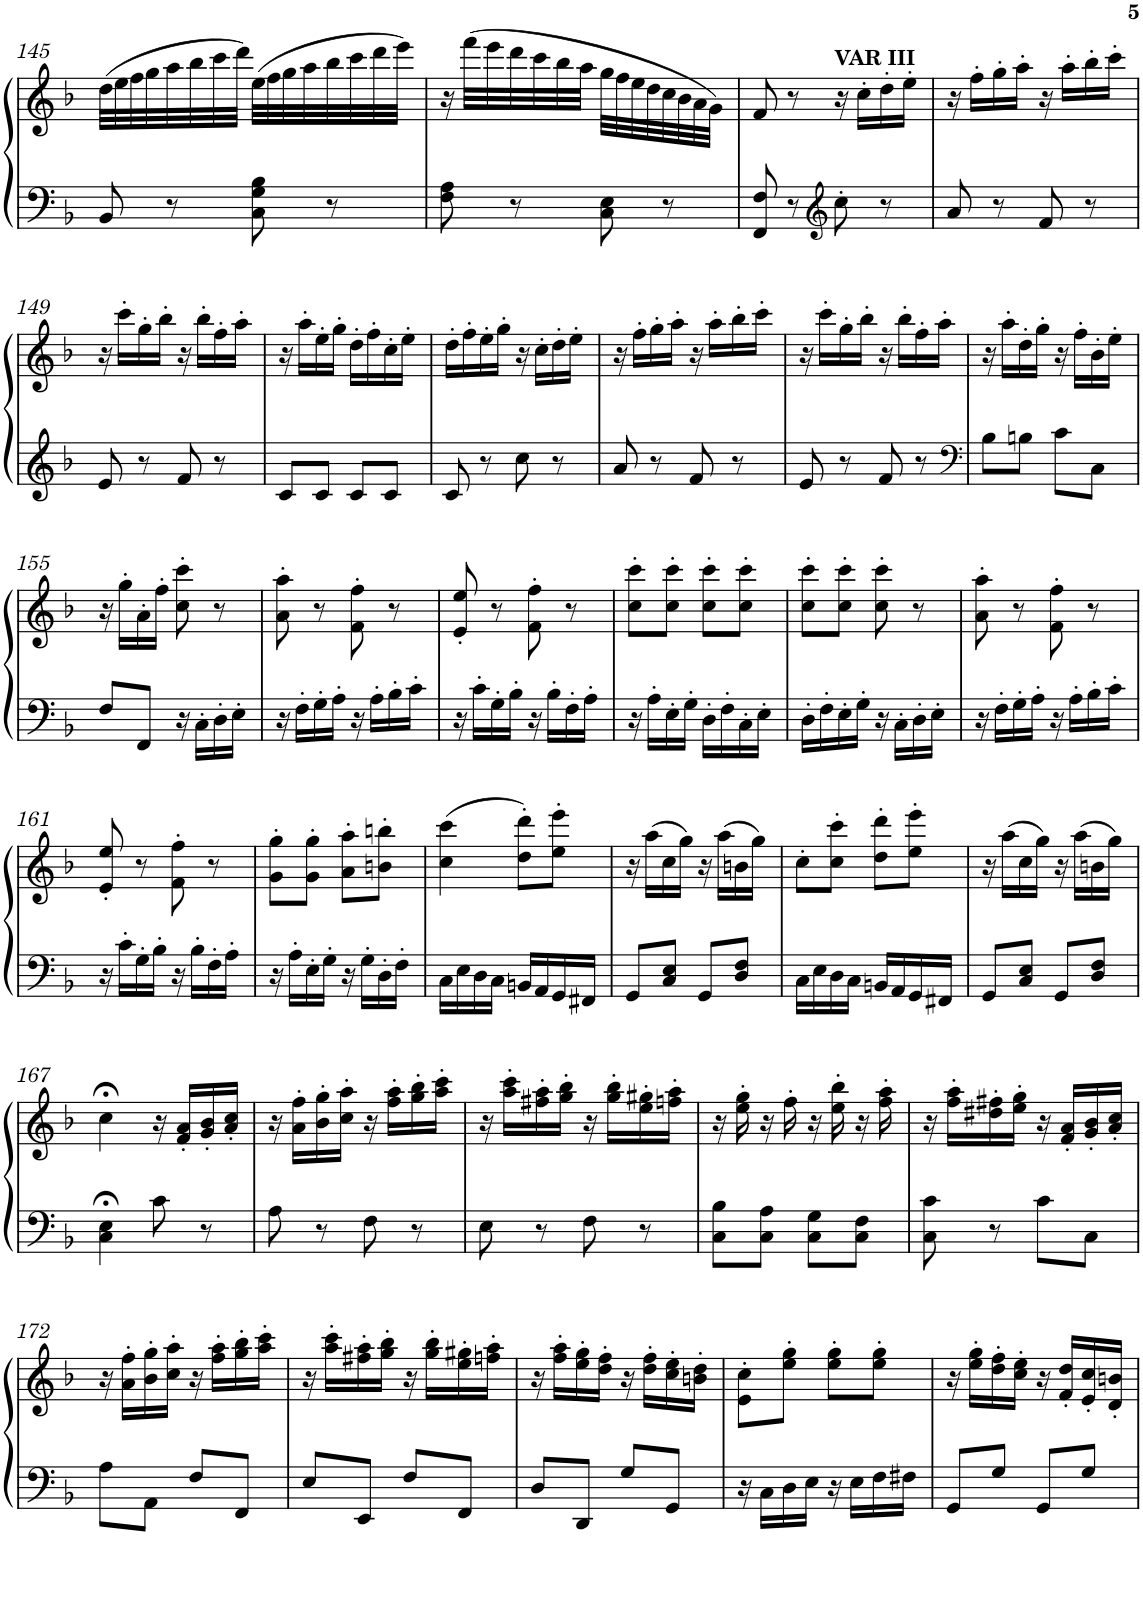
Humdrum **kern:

**kern	**kern
*part1	*part1
*staff2	*staff1
*I"Piano	*
*I'Pno.	*
!!LO:PB:g=z
*clefF4	*clefG2
*k[b-]	*k[b-]
*F:	*F:
*M2/4	*M2/4
=145	=145
8BB-/	(>32dd\LLL
.	32ee\
.	32ff\
.	32gg\
8r	32aa\
.	32bb-\
.	32ccc\
.	32ddd\JJJ)
8C\ 8G\ 8B-\	(>32ee\LLL
.	32ff\
.	32gg\
.	32aa\
8r	32bb-\
.	32ccc\
.	32ddd\
.	32eee\JJJ)
=146	=146
8F\ 8A\	16r
.	(>32fff\LLL
.	32eee\
8r	32ddd\
.	32ccc\
.	32bb-\
.	32aa\JJJ
8C\ 8E\	32gg\LLL
.	32ff\
.	32ee\
.	32dd\
8r	32cc\
.	32b-\
.	32a\
.	32g\JJJ)
=147	=147
8FF/ 8F/	8f/
8r	8r
*clefG2	*
!	!LO:TX:a:B:t=VAR III
8cc'\	16r
.	16cc'\LL
8r	16dd'\
.	16ee'\JJ
=148	=148
8a/	16r
.	16ff'\LL
8r	16gg'\
.	16aa'\JJ
8f/	16r
.	16aa'\LL
8r	16bb-'\
.	16ccc'\JJ
!!LO:LB:g=z
=149	=149
8e/	16r
.	16ccc'\LL
8r	16gg'\
.	16bb-'\JJ
8f/	16r
.	16bb-'\LL
8r	16ff'\
.	16aa'\JJ
=150	=150
8c/L	16r
.	16aa'\LL
8c/J	16ee'\
.	16gg'\JJ
8c/L	16dd'\LL
.	16ff'\
8c/J	16cc'\
.	16ee'\JJ
=151	=151
8c/	16dd'\LL
.	16ff'\
8r	16ee'\
.	16gg'\JJ
8cc\	16r
.	16cc'\LL
8r	16dd'\
.	16ee'\JJ
=152	=152
8a/	16r
.	16ff'\LL
8r	16gg'\
.	16aa'\JJ
8f/	16r
.	16aa'\LL
8r	16bb-'\
.	16ccc'\JJ
=153	=153
8e/	16r
.	16ccc'\LL
8r	16gg'\
.	16bb-'\JJ
8f/	16r
.	16bb-'\LL
8r	16ff'\
.	16aa'\JJ
=154	=154
*clefF4	*
8B-\L	16r
.	16aa'\LL
8Bn\J	16dd'\
.	16gg'\JJ
8c\L	16r
.	16ff'\LL
8C\J	16b-'\
.	16ee'\JJ
!!LO:LB:g=z
=155	=155
8F/L	16r
.	16gg'\LL
8FF/J	16a'\
.	16ff'\JJ
16r	8cc\' 8ccc\'
16C'\LL	.
16D'\	8r
16E'\JJ	.
=156	=156
16r	8a\' 8aa\'
16F'\LL	.
16G'\	8r
16A'\JJ	.
16r	8f\' 8ff\'
16A'\LL	.
16B-'\	8r
16c'\JJ	.
=157	=157
16r	8e/' 8ee/'
16c'\LL	.
16G'\	8r
16B-'\JJ	.
16r	8f\' 8ff\'
16B-'\LL	.
16F'\	8r
16A'\JJ	.
=158	=158
16r	8cc\' 8ccc\'L
16A'\LL	.
16E'\	8cc\' 8ccc\'J
16G'\JJ	.
16D'\LL	8cc\' 8ccc\'L
16F'\	.
16C'\	8cc\' 8ccc\'J
16E'\JJ	.
=159	=159
16D'\LL	8cc\' 8ccc\'L
16F'\	.
16E'\	8cc\' 8ccc\'J
16G'\JJ	.
16r	8cc\' 8ccc\'
16C'\LL	.
16D'\	8r
16E'\JJ	.
=160	=160
16r	8a\' 8aa\'
16F'\LL	.
16G'\	8r
16A'\JJ	.
16r	8f\' 8ff\'
16A'\LL	.
16B-'\	8r
16c'\JJ	.
!!LO:LB:g=z
=161	=161
16r	8e/' 8ee/'
16c'\LL	.
16G'\	8r
16B-'\JJ	.
16r	8f\' 8ff\'
16B-'\LL	.
16F'\	8r
16A'\JJ	.
=162	=162
16r	8g\' 8gg\'L
16A'\LL	.
16E'\	8g\' 8gg\'J
16G'\JJ	.
16r	8a\' 8aa\'L
16G'\LL	.
16D'\	8bn\' 8bbn\'J
16F'\JJ	.
=163	=163
16C\LL	(>4cc\ 4ccc\
16E\	.
16D\	.
16C\JJ	.
16BBn/LL	8dd\' 8ddd\'L)
16AA/	.
16GG/	8ee\' 8eee\'J
16FF#X/JJ	.
=164	=164
8GG/L	16r
.	(>16aa\LL
8C/ 8E/J	16cc\
.	16gg\JJ)
8GG/L	16r
.	(>16aa\LL
8D/ 8F/J	16bn\
.	16gg\JJ)
=165	=165
16C\LL	8cc'\L
16E\	.
16D\	8cc\' 8ccc\'J
16C\JJ	.
16BBn/LL	8dd\' 8ddd\'L
16AA/	.
16GG/	8ee\' 8eee\'J
16FF#X/JJ	.
=166	=166
8GG/L	16r
.	(>16aa\LL
8C/ 8E/J	16cc\
.	16gg\JJ)
8GG/L	16r
.	(>16aa\LL
8D/ 8F/J	16bn\
.	16gg\JJ)
!!LO:LB:g=z
=167	=167
4C\;< 4E\;<	4cc;<\
8c\	16r
.	16f/' 16a/'LL
8r	16g/' 16b-/'
.	16a/' 16cc/'JJ
=168	=168
8A\	16r
.	16a\' 16ff\'LL
8r	16b-\' 16gg\'
.	16cc\' 16aa\'JJ
8F\	16r
.	16ff\' 16aa\'LL
8r	16gg\' 16bb-\'
.	16aa\' 16ccc\'JJ
=169	=169
8E\	16r
.	16aa\' 16ccc\'LL
8r	16ff#X\' 16aa\'
.	16gg\' 16bb-\'JJ
8F\	16r
.	16gg\' 16bb-\'LL
8r	16ee\' 16gg#X\'
.	16ffn\' 16aa\'JJ
=170	=170
8C\ 8B-\L	16r
.	16ee\' 16gg\'
8C\ 8A\J	16r
.	16ff'\
8C\ 8G\L	16r
.	16ee\' 16bb-\'
8C\ 8F\J	16r
.	16ff\' 16aa\'
=171	=171
8C\ 8c\	16r
.	16ff\' 16aa\'LL
8r	16dd#X\' 16ff#X\'
.	16ee\' 16gg\'JJ
8c\L	16r
.	16f/' 16a/'LL
8C\J	16g/' 16b-/'
.	16a/' 16cc/'JJ
!!LO:LB:g=z
=172	=172
8A\L	16r
.	16a\' 16ff\'LL
8AA\J	16b-\' 16gg\'
.	16cc\' 16aa\'JJ
8F/L	16r
.	16ff\' 16aa\'LL
8FF/J	16gg\' 16bb-\'
.	16aa\' 16ccc\'JJ
=173	=173
8E/L	16r
.	16aa\' 16ccc\'LL
8EE/J	16ff#X\' 16aa\'
.	16gg\' 16bb-\'JJ
8F/L	16r
.	16gg\' 16bb-\'LL
8FF/J	16ee\' 16gg#X\'
.	16ffn\' 16aa\'JJ
=174	=174
8D/L	16r
.	16ff\' 16aa\'LL
8DD/J	16ee\' 16gg\'
.	16dd\' 16ff\'JJ
8G/L	16r
.	16dd\' 16ff\'LL
8GG/J	16cc\' 16ee\'
.	16bn\' 16dd\'JJ
=175	=175
16r	8e\' 8cc\'L
16C\LL	.
16D\	8ee\' 8gg\'J
16E\JJ	.
16r	8ee\' 8gg\'L
16E\LL	.
16F\	8ee\' 8gg\'J
16F#X\JJ	.
=176	=176
8GG/L	16r
.	16ee\' 16gg\'LL
8G/J	16dd\' 16ff\'
.	16cc\' 16ee\'JJ
8GG/L	16r
.	16f/' 16dd/'LL
8G/J	16e/' 16cc/'
.	16d/' 16bn/'JJ
=	=
*-	*-
